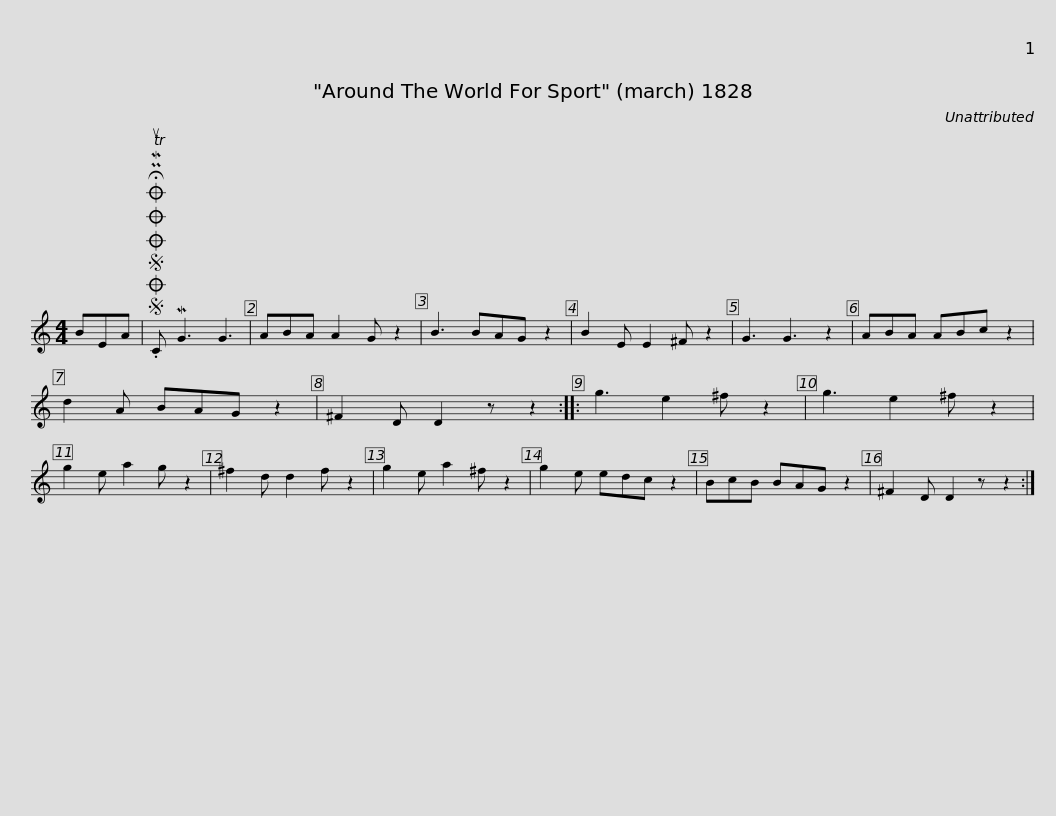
X:1
L:1/8
M:4/4
I:linebreak $
K:C
V:1 treble
V:1
 BEA |SOSOOO .!fermata!PMTuC MG3 G3 | ABA A2 G z2 | B3 BAG z2 | B2 E E2 ^F z2 | %5
 G3 G3 z2 | ABA ABc z2 | d2 A BAG z2 |$ ^F2 D D2 z z2 :: g3 e2 ^f z2 | %10
 g3 e2 ^f z2 | g2 e a2 g z2 | ^f2 d d2 f z2 | g2 e a2 ^f z2 | g2 e edc z2 | %15
 BcB BAG z2 |$ ^F2 D D2 z z2 :| %17
